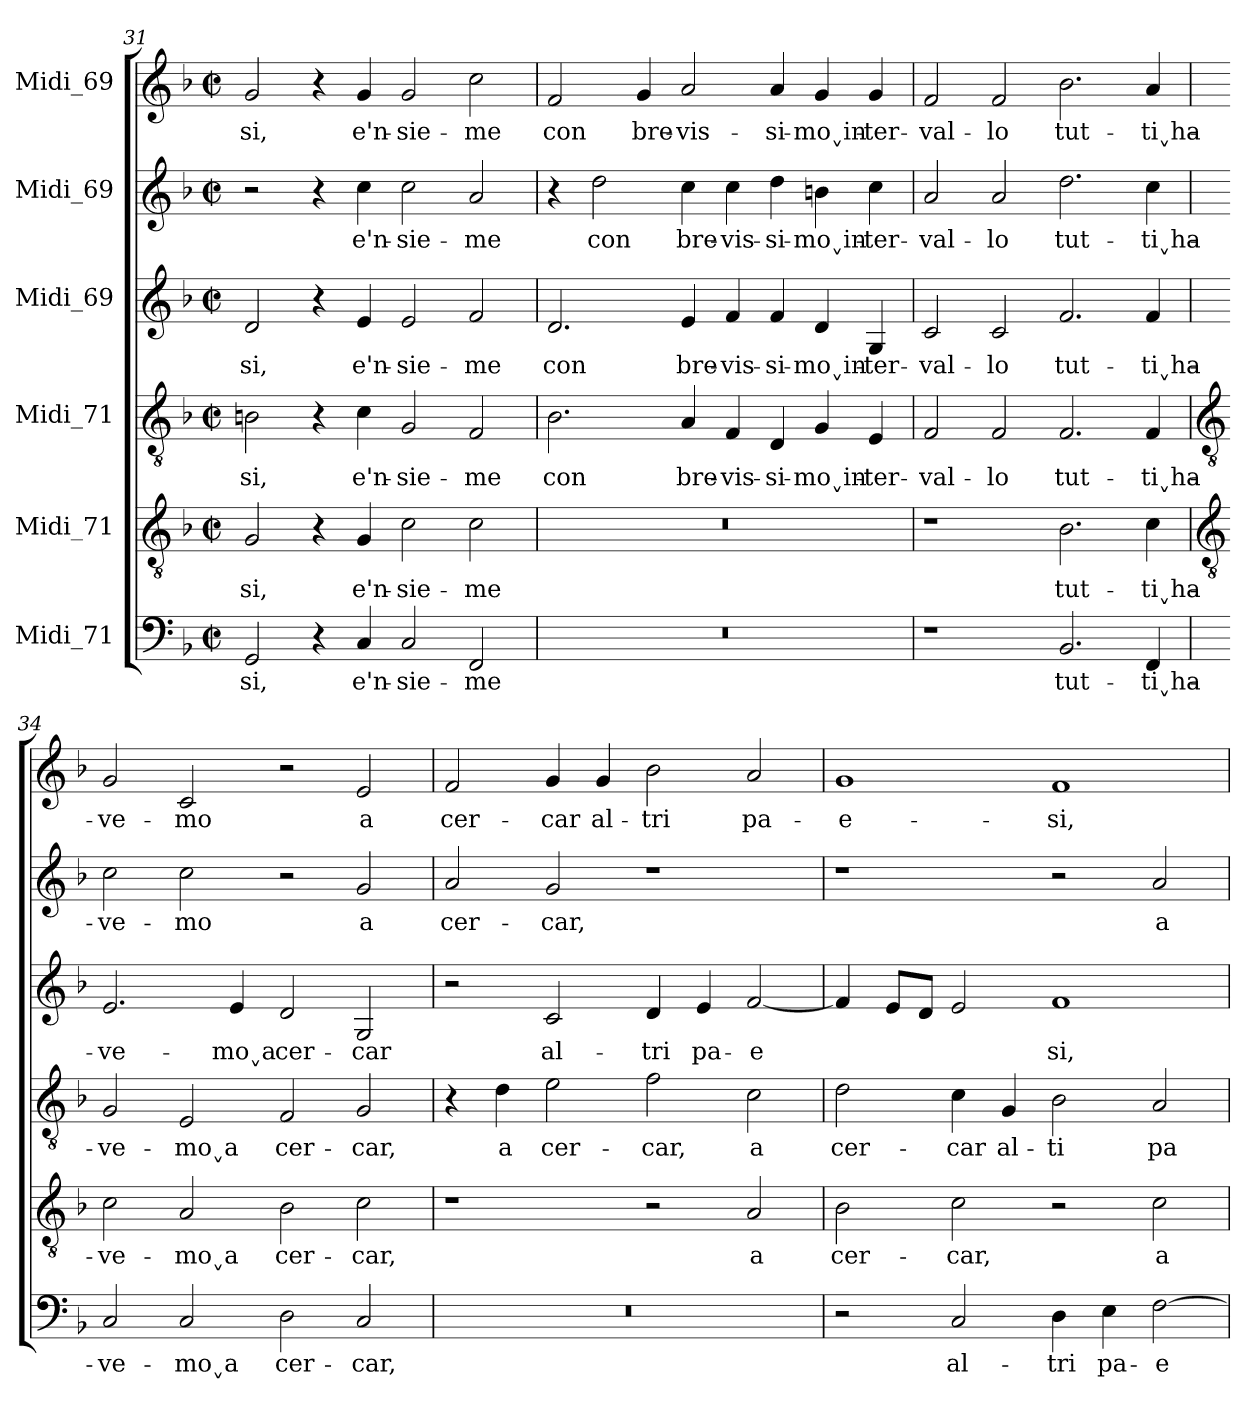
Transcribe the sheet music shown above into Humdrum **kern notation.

**kern	**text	**kern	**text	**kern	**text	**kern	**text	**kern	**text	**kern	**text
*part6	*part6	*part5	*part5	*part4	*part4	*part3	*part3	*part2	*part2	*part1	*part1
*staff6	*staff6	*staff5	*staff5	*staff4	*staff4	*staff3	*staff3	*staff2	*staff2	*staff1	*staff1
*I"Midi_71	*	*I"Midi_71	*	*I"Midi_71	*	*I"Midi_69	*	*I"Midi_69	*	*I"Midi_69	*
!!LO:LB:g=z
*clefF4	*	*clefGv2	*	*clefGv2	*	*clefG2	*	*clefG2	*	*clefG2	*
*k[b-]	*	*k[b-]	*	*k[b-]	*	*k[b-]	*	*k[b-]	*	*k[b-]	*
*F:	*	*F:	*	*F:	*	*F:	*	*F:	*	*F:	*
*M4/2	*	*M4/2	*	*M4/2	*	*M4/2	*	*M4/2	*	*M4/2	*
*met(c|)	*	*met(c|)	*	*met(c|)	*	*met(c|)	*	*met(c|)	*	*met(c|)	*
=31	=31	=31	=31	=31	=31	=31	=31	=31	=31	=31	=31
!	!LO:LY:b	!	!LO:LY:b	!	!LO:LY:b	!	!LO:LY:b	!	!	!	!LO:LY:b
2GG	-si,	2G	-si,	2Bn	-si,	2d	-si,	2r	.	2g	si,
4r	.	4r	.	4r	.	4r	.	4r	.	4r	.
!	!LO:LY:b	!	!LO:LY:b	!	!LO:LY:b	!	!LO:LY:b	!	!LO:LY:b	!	!LO:LY:b
4C	e'n-	4G	e'n-	4c	e'n-	4e	e'n-	4cc	e'n-	4g	e'n-
!	!LO:LY:b	!	!LO:LY:b	!	!LO:LY:b	!	!LO:LY:b	!	!LO:LY:b	!	!LO:LY:b
2C	-sie-	2c	-sie-	2G	-sie-	2e	-sie-	2cc	-sie-	2g	-sie-
!	!LO:LY:b	!	!LO:LY:b	!	!LO:LY:b	!	!LO:LY:b	!	!LO:LY:b	!	!LO:LY:b
2FF	-me	2c	-me	2F	-me	2f	-me	2a	-me	2cc	-me
=32	=32	=32	=32	=32	=32	=32	=32	=32	=32	=32	=32
!	!	!	!	!	!LO:LY:b	!	!LO:LY:b	!	!	!	!LO:LY:b
0r	.	0r	.	2.B-	con	2.d	con	4r	.	2f	con
!	!	!	!	!	!	!	!	!	!LO:LY:b	!	!
.	.	.	.	.	.	.	.	2dd	con	.	.
!	!	!	!	!	!	!	!	!	!	!	!LO:LY:b
.	.	.	.	.	.	.	.	.	.	4g	bre-
!	!	!	!	!	!LO:LY:b	!	!LO:LY:b	!	!LO:LY:b	!	!LO:LY:b
.	.	.	.	4A	bre-	4e	bre-	4cc	bre-	2a	-vis-
!	!	!	!	!	!LO:LY:b	!	!LO:LY:b	!	!LO:LY:b	!	!
.	.	.	.	4F	-vis-	4f	-vis-	4cc	-vis-	.	.
!	!	!	!	!	!LO:LY:b	!	!LO:LY:b	!	!LO:LY:b	!	!LO:LY:b
.	.	.	.	4D	-si-	4f	-si-	4dd	-si-	4a	-si-
!	!	!	!	!	!LO:LY:b	!	!LO:LY:b	!	!LO:LY:b	!	!LO:LY:b
.	.	.	.	4G	-moˬin-	4d	-moˬin-	4bn	-moˬin-	4g	-moˬin-
!	!	!	!	!	!LO:LY:b	!	!LO:LY:b	!	!LO:LY:b	!	!LO:LY:b
.	.	.	.	4E	-ter-	4G	-ter-	4cc	-ter-	4g	-ter-
=33	=33	=33	=33	=33	=33	=33	=33	=33	=33	=33	=33
!	!	!	!	!	!LO:LY:b	!	!LO:LY:b	!	!LO:LY:b	!	!LO:LY:b
1r	.	1r	.	2F	-val-	2c	-val-	2a	-val-	2f	-val-
!	!	!	!	!	!LO:LY:b	!	!LO:LY:b	!	!LO:LY:b	!	!LO:LY:b
.	.	.	.	2F	-lo	2c	-lo	2a	-lo	2f	-lo
!	!LO:LY:b	!	!LO:LY:b	!	!LO:LY:b	!	!LO:LY:b	!	!LO:LY:b	!	!LO:LY:b
2.BB-	tut-	2.B-	tut-	2.F	tut-	2.f	tut-	2.dd	tut-	2.b-	tut-
!	!LO:LY:b	!	!LO:LY:b	!	!LO:LY:b	!	!LO:LY:b	!	!LO:LY:b	!	!LO:LY:b
4FF	-tiˬha-	4c	-tiˬha-	4F	-tiˬha-	4f	-tiˬha-	4cc	-tiˬha-	4a	-tiˬha-
!!LO:LB:g=z
=34	=34	=34	=34	=34	=34	=34	=34	=34	=34	=34	=34
*	*	*clefGv2	*	*clefGv2	*	*	*	*	*	*	*
!	!LO:LY:b	!	!LO:LY:b	!	!LO:LY:b	!	!LO:LY:b	!	!LO:LY:b	!	!LO:LY:b
2C	-ve-	2c	-ve-	2G	-ve-	2.e	-ve-	2cc	-ve-	2g	-ve-
!	!LO:LY:b	!	!LO:LY:b	!	!LO:LY:b	!	!	!	!LO:LY:b	!	!LO:LY:b
2C	-moˬa	2A	-moˬa	2E	-moˬa	.	.	2cc	-mo	2c	-mo
!	!	!	!	!	!	!	!LO:LY:b	!	!	!	!
.	.	.	.	.	.	4e	-moˬa	.	.	.	.
!	!LO:LY:b	!	!LO:LY:b	!	!LO:LY:b	!	!LO:LY:b	!	!	!	!
2D	cer-	2B-	cer-	2F	cer-	2d	cer-	2r	.	2r	.
!	!LO:LY:b	!	!LO:LY:b	!	!LO:LY:b	!	!LO:LY:b	!	!LO:LY:b	!	!LO:LY:b
2C	-car,	2c	-car,	2G	-car,	2G	-car	2g	a	2e	a
=35	=35	=35	=35	=35	=35	=35	=35	=35	=35	=35	=35
!	!	!	!	!	!	!	!	!	!LO:LY:b	!	!LO:LY:b
0r	.	1r	.	4r	.	2r	.	2a	cer-	2f	cer-
!	!	!	!	!	!LO:LY:b	!	!	!	!	!	!
.	.	.	.	4d	a	.	.	.	.	.	.
!	!	!	!	!	!LO:LY:b	!	!LO:LY:b	!	!LO:LY:b	!	!LO:LY:b
.	.	.	.	2e	cer-	2c	al-	2g	-car,	4g	-car
!	!	!	!	!	!	!	!	!	!	!	!LO:LY:b
.	.	.	.	.	.	.	.	.	.	4g	al-
!	!	!	!	!	!LO:LY:b	!	!LO:LY:b	!	!	!	!LO:LY:b
.	.	2r	.	2f	-car,	4d	-tri	1r	.	2b-	-tri
!	!	!	!	!	!	!	!LO:LY:b	!	!	!	!
.	.	.	.	.	.	4e	pa-	.	.	.	.
!	!	!	!LO:LY:b	!	!LO:LY:b	!	!LO:LY:b	!	!	!	!LO:LY:b
.	.	2A	a	2c	a	[2f	-e	.	.	2a	pa-
=36	=36	=36	=36	=36	=36	=36	=36	=36	=36	=36	=36
!	!	!	!LO:LY:b	!	!LO:LY:b	!	!	!	!	!	!LO:LY:b
2r	.	2B-	cer-	2d	cer-	4f]	.	1r	.	1g	-e-
.	.	.	.	.	.	8eL	.	.	.	.	.
.	.	.	.	.	.	8dJ	.	.	.	.	.
!	!LO:LY:b	!	!LO:LY:b	!	!LO:LY:b	!	!	!	!	!	!
2C	al-	2c	-car,	4c	-car	2e	.	.	.	.	.
!	!	!	!	!	!LO:LY:b	!	!	!	!	!	!
.	.	.	.	4G	al-	.	.	.	.	.	.
!	!LO:LY:b	!	!	!	!LO:LY:b	!	!LO:LY:b	!	!	!	!LO:LY:b
4D	-tri	2r	.	2B-	-ti	1f	si,	2r	.	1f	-si,
!	!LO:LY:b	!	!	!	!	!	!	!	!	!	!
4E	pa-	.	.	.	.	.	.	.	.	.	.
!	!LO:LY:b	!	!LO:LY:b	!	!LO:LY:b	!	!	!	!LO:LY:b	!	!
[2F	-e	2c	a	2A	pa-	.	.	2a	a	.	.
=	=	=	=	=	=	=	=	=	=	=	=
*-	*-	*-	*-	*-	*-	*-	*-	*-	*-	*-	*-
